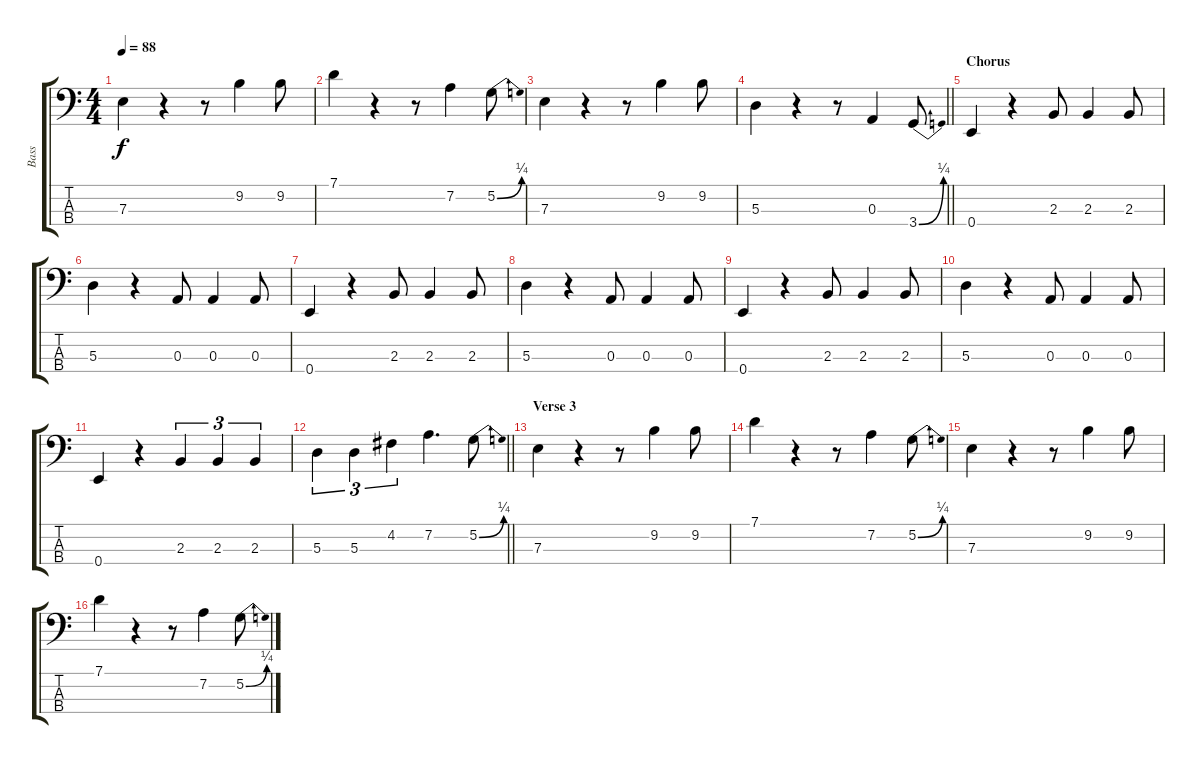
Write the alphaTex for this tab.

\track ("Bass" "Bass") {instrument electricbassfinger}
\staff {score tabs}
\tuning (G2 D2 A1 E1) {hide}
\ts (4 4)
\tempo 88
\clef f4
\ks c
7.3.4{dy f} r.4 r.8 9.2.4 9.2.8 |
7.1.4 r.4 r.8 7.2.4 5.2{be (bend 0 0 60 1)}.8 |
7.3.4 r.4 r.8 9.2.4 9.2.8 |
\barLineRight lightlight
5.3.4 r.4 r.8 0.3.4 3.4{be (bend 0 0 60 1)}.8 |
\section ("" "Chorus")
0.4.4 r.4 2.3.8 2.3.4 2.3.8 |
5.3.4 r.4 0.3.8 0.3.4 0.3.8 |
0.4.4 r.4 2.3.8 2.3.4 2.3.8 |
5.3.4 r.4 0.3.8 0.3.4 0.3.8 |
0.4.4 r.4 2.3.8 2.3.4 2.3.8 |
5.3.4 r.4 0.3.8 0.3.4 0.3.8 |
0.4.4 r.4 2.3.4{tu (3 2)} 2.3.4{tu (3 2)} 2.3.4{tu (3 2)} |
\barLineRight lightlight
5.3.4{tu (3 2)} 5.3.4{tu (3 2)} 4.2.4{tu (3 2)} 7.2.4{d} 5.2{be (bend 0 0 60 1)}.8 |
\section ("" "Verse 3")
7.3.4 r.4 r.8 9.2.4 9.2.8 |
7.1.4 r.4 r.8 7.2.4 5.2{be (bend 0 0 60 1)}.8 |
7.3.4 r.4 r.8 9.2.4 9.2.8 |
7.1.4 r.4 r.8 7.2.4 5.2{be (bend 0 0 60 1)}.8
